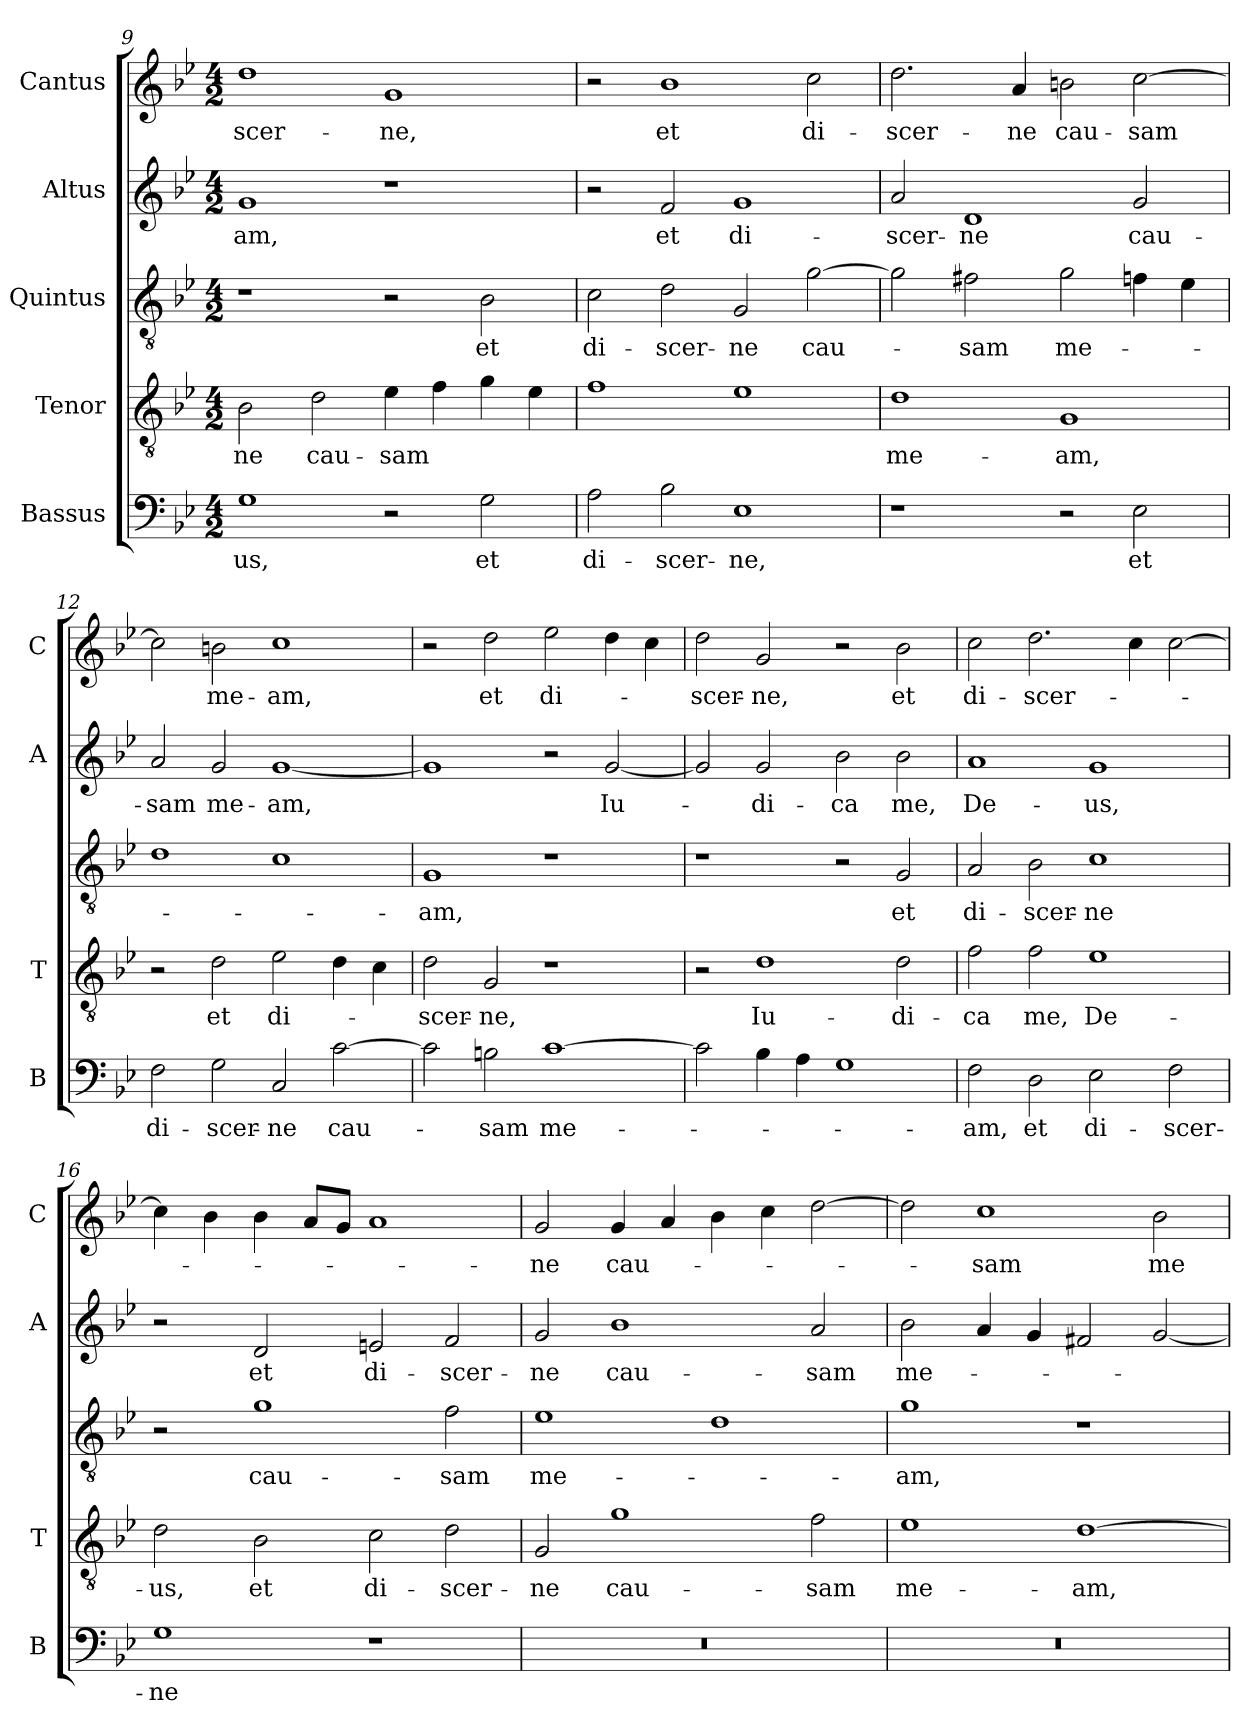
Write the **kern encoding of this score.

**kern	**text	**kern	**text	**kern	**text	**kern	**text	**kern	**text
*part5	*part5	*part4	*part4	*part3	*part3	*part2	*part2	*part1	*part1
*staff5	*staff5	*staff4	*staff4	*staff3	*staff3	*staff2	*staff2	*staff1	*staff1
*I"Bassus	*	*I"Tenor	*	*I"Quintus	*	*I"Altus	*	*I"Cantus	*
*I'B	*	*I'T	*	*	*	*I'A	*	*I'C	*
*clefF4	*	*clefGv2	*	*clefGv2	*	*clefG2	*	*clefG2	*
*k[b-e-]	*	*k[b-e-]	*	*k[b-e-]	*	*k[b-e-]	*	*k[b-e-]	*
*B-:	*	*B-:	*	*B-:	*	*B-:	*	*B-:	*
*M4/2	*	*M4/2	*	*M4/2	*	*M4/2	*	*M4/2	*
=9	=9	=9	=9	=9	=9	=9	=9	=9	=9
!	!LO:LY:b	!	!LO:LY:b	!	!	!	!LO:LY:b	!	!LO:LY:b
1G	-us,	2B-\	-ne	1r	.	1g	-am,	1dd	-scer-
!	!	!	!LO:LY:b	!	!	!	!	!	!
.	.	2d\	cau-	.	.	.	.	.	.
!	!	!	!LO:LY:b	!	!	!	!	!	!LO:LY:b
2r	.	4e-\	-sam	2r	.	1r	.	1g	-ne,
.	.	4f\	.	.	.	.	.	.	.
!	!LO:LY:b	!	!	!	!LO:LY:b	!	!	!	!
2G\	et	4g\	.	2B-\	et	.	.	.	.
.	.	4e-\	.	.	.	.	.	.	.
!!LO:LB:g=z
=10	=10	=10	=10	=10	=10	=10	=10	=10	=10
!	!LO:LY:b	!	!	!	!LO:LY:b	!	!	!	!
2A\	di-	1f	.	2c\	di-	2r	.	2r	.
!	!LO:LY:b	!	!	!	!LO:LY:b	!	!LO:LY:b	!	!LO:LY:b
2B-\	-scer-	.	.	2d\	-scer-	2f/	et	1b-	et
!	!LO:LY:b	!	!	!	!LO:LY:b	!	!LO:LY:b	!	!
1E-	-ne,	1e-	.	2G/	-ne	1g	di-	.	.
!	!	!	!	!	!LO:LY:b	!	!	!	!LO:LY:b
.	.	.	.	[2g\	cau-	.	.	2cc\	di-
=11	=11	=11	=11	=11	=11	=11	=11	=11	=11
!	!	!	!LO:LY:b	!	!	!	!LO:LY:b	!	!LO:LY:b
1r	.	1d	me-	2g\]	.	2a/	-scer-	2.dd\	-scer-
!	!	!	!	!	!LO:LY:b	!	!LO:LY:b	!	!
.	.	.	.	2f#X\	-sam	1d	-ne	.	.
!	!	!	!	!	!	!	!	!	!LO:LY:b
.	.	.	.	.	.	.	.	4a/	-ne
!	!	!	!LO:LY:b	!	!LO:LY:b	!	!	!	!LO:LY:b
2r	.	1G	-am,	2g\	me-	.	.	2bn\	cau-
!	!LO:LY:b	!	!	!	!	!	!LO:LY:b	!	!LO:LY:b
2E-\	et	.	.	4fn\	.	2g/	cau-	[2cc\	-sam
.	.	.	.	4e-\	.	.	.	.	.
=12	=12	=12	=12	=12	=12	=12	=12	=12	=12
!	!LO:LY:b	!	!	!	!	!	!LO:LY:b	!	!
2F\	di-	2r	.	1d	.	2a/	-sam	2cc\]	.
!	!LO:LY:b	!	!LO:LY:b	!	!	!	!LO:LY:b	!	!LO:LY:b
2G\	-scer-	2d\	et	.	.	2g/	me-	2bn\	me-
!	!LO:LY:b	!	!LO:LY:b	!	!	!	!LO:LY:b	!	!LO:LY:b
2C/	-ne	2e-\	di-	1c	.	[1g	-am,	1cc	-am,
!	!LO:LY:b	!	!	!	!	!	!	!	!
[2c\	cau-	4d\	.	.	.	.	.	.	.
.	.	4c\	.	.	.	.	.	.	.
=13	=13	=13	=13	=13	=13	=13	=13	=13	=13
!	!	!	!LO:LY:b	!	!LO:LY:b	!	!	!	!
2c\]	.	2d\	-scer-	1G	-am,	1g]	.	2r	.
!	!LO:LY:b	!	!LO:LY:b	!	!	!	!	!	!LO:LY:b
2Bn\	-sam	2G/	-ne,	.	.	.	.	2dd\	et
!	!LO:LY:b	!	!	!	!	!	!	!	!LO:LY:b
[1c	me-	1r	.	1r	.	2r	.	2ee-\	di-
!	!	!	!	!	!	!	!LO:LY:b	!	!
.	.	.	.	.	.	[2g/	Iu-	4dd\	.
.	.	.	.	.	.	.	.	4cc\	.
=14	=14	=14	=14	=14	=14	=14	=14	=14	=14
!	!	!	!	!	!	!	!	!	!LO:LY:b
2c\]	.	2r	.	1r	.	2g/]	.	2dd\	-scer-
!	!	!	!LO:LY:b	!	!	!	!LO:LY:b	!	!LO:LY:b
4B-\	.	1d	Iu-	.	.	2g/	-di-	2g/	-ne,
4A\	.	.	.	.	.	.	.	.	.
!	!	!	!	!	!	!	!LO:LY:b	!	!
1G	.	.	.	2r	.	2b-\	-ca	2r	.
!	!	!	!LO:LY:b	!	!LO:LY:b	!	!LO:LY:b	!	!LO:LY:b
.	.	2d\	-di-	2G/	et	2b-\	me,	2b-\	et
!!LO:PB:g=z
=15	=15	=15	=15	=15	=15	=15	=15	=15	=15
!	!LO:LY:b	!	!LO:LY:b	!	!LO:LY:b	!	!LO:LY:b	!	!LO:LY:b
2F\	-am,	2f\	-ca	2A/	di-	1a	De-	2cc\	di-
!	!LO:LY:b	!	!LO:LY:b	!	!LO:LY:b	!	!	!	!LO:LY:b
2D\	et	2f\	me,	2B-\	-scer-	.	.	2.dd\	-scer-
!	!LO:LY:b	!	!LO:LY:b	!	!LO:LY:b	!	!LO:LY:b	!	!
2E-\	di-	1e-	De-	1c	-ne	1g	-us,	.	.
.	.	.	.	.	.	.	.	4cc\	.
!	!LO:LY:b	!	!	!	!	!	!	!	!
2F\	-scer-	.	.	.	.	.	.	[2cc\	.
=16	=16	=16	=16	=16	=16	=16	=16	=16	=16
!	!LO:LY:b	!	!LO:LY:b	!	!	!	!	!	!
1G	-ne	2d\	-us,	2r	.	2r	.	4cc\]	.
.	.	.	.	.	.	.	.	4b-\	.
!	!	!	!LO:LY:b	!	!LO:LY:b	!	!LO:LY:b	!	!
.	.	2B-\	et	1g	cau-	2d/	et	4b-\	.
.	.	.	.	.	.	.	.	8a/L	.
.	.	.	.	.	.	.	.	8g/J	.
!	!	!	!LO:LY:b	!	!	!	!LO:LY:b	!	!
1r	.	2c\	di-	.	.	2en/	di-	1a	.
!	!	!	!LO:LY:b	!	!LO:LY:b	!	!LO:LY:b	!	!
.	.	2d\	-scer-	2f\	-sam	2f/	-scer-	.	.
=17	=17	=17	=17	=17	=17	=17	=17	=17	=17
!	!	!	!LO:LY:b	!	!LO:LY:b	!	!LO:LY:b	!	!LO:LY:b
0r	.	2G/	-ne	1e-	me-	2g/	-ne	2g/	-ne
!	!	!	!LO:LY:b	!	!	!	!LO:LY:b	!	!LO:LY:b
.	.	1g	cau-	.	.	1b-	cau-	4g/	cau-
.	.	.	.	.	.	.	.	4a/	.
.	.	.	.	1d	.	.	.	4b-\	.
.	.	.	.	.	.	.	.	4cc\	.
!	!	!	!LO:LY:b	!	!	!	!LO:LY:b	!	!
.	.	2f\	-sam	.	.	2a/	-sam	[2dd\	.
=18	=18	=18	=18	=18	=18	=18	=18	=18	=18
!	!	!	!LO:LY:b	!	!LO:LY:b	!	!LO:LY:b	!	!
0r	.	1e-	me-	1g	-am,	2b-\	me-	2dd\]	.
!	!	!	!	!	!	!	!	!	!LO:LY:b
.	.	.	.	.	.	4a/	.	1cc	-sam
.	.	.	.	.	.	4g/	.	.	.
!	!	!	!LO:LY:b	!	!	!	!	!	!
.	.	[1d	-am,	1r	.	2f#X/	.	.	.
!	!	!	!	!	!	!	!	!	!LO:LY:b
.	.	.	.	.	.	[2g/	.	2b-\	me-
=	=	=	=	=	=	=	=	=	=
*-	*-	*-	*-	*-	*-	*-	*-	*-	*-
